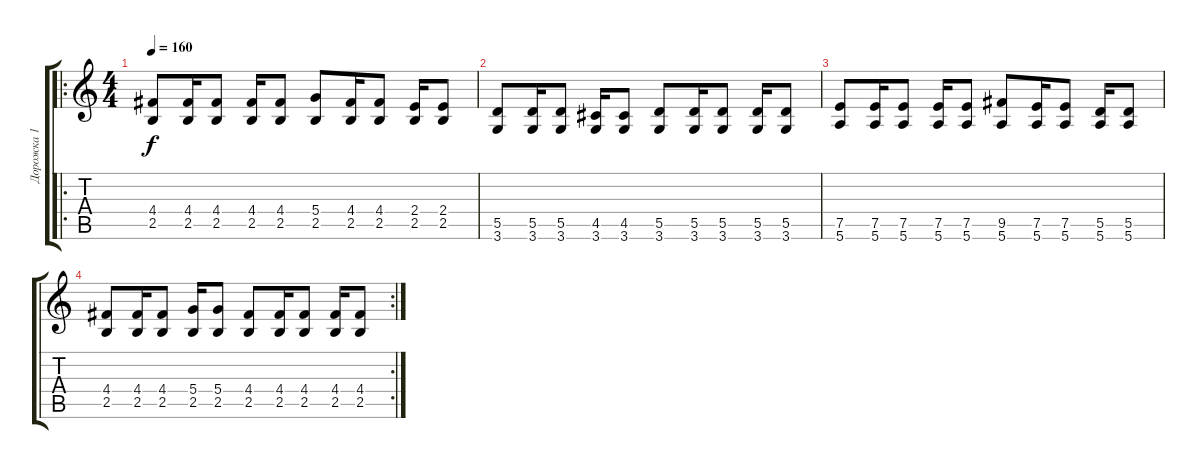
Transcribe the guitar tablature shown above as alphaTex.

\track ("Дорожка 1" "Дорожка 1") {instrument acousticguitarsteel}
\staff {score tabs}
\tuning (E4 B3 G3 D3 A2 E2) {hide}
\ro
\ts (4 4)
\tempo 160
\clef g2
\ks c
(4.4 2.5).8{dy f} (4.4 2.5).16 (4.4 2.5).8 (4.4 2.5).16 (4.4 2.5).8 (5.4 2.5).8 (4.4 2.5).16 (4.4 2.5).8 (2.4 2.5).16 (2.4 2.5).8 |
(5.5 3.6).8 (5.5 3.6).16 (5.5 3.6).8 (4.5 3.6).16 (4.5 3.6).8 (5.5 3.6).8 (5.5 3.6).16 (5.5 3.6).8 (5.5 3.6).16 (5.5 3.6).8 |
(7.5 5.6).8 (7.5 5.6).16 (7.5 5.6).8 (7.5 5.6).16 (7.5 5.6).8 (9.5 5.6).8 (7.5 5.6).16 (7.5 5.6).8 (5.5 5.6).16 (5.5 5.6).8 |
\rc 2
(4.4 2.5).8 (4.4 2.5).16 (4.4 2.5).8 (5.4 2.5).16 (5.4 2.5).8 (4.4 2.5).8 (4.4 2.5).16 (4.4 2.5).8 (4.4 2.5).16 (4.4 2.5).8
